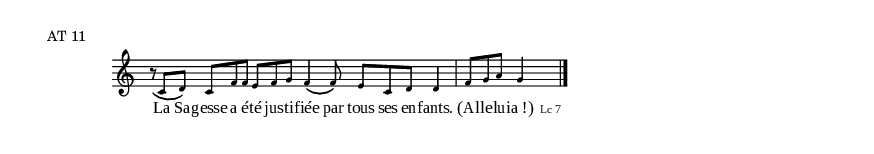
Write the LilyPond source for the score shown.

\version "2.10.0"
 \include "definitions.ly"
\markup {AT  11}


\relative c' { 
	\new Staff {
		\cadenzaOn
		
		\set Staff.instrumentName = \markup{ \center-align { } }
		\times 2/3 { r8_\( c[ d\)] } 
\times 2/3 { c[ f f] }
 
\times 2/3 { e[ f g] }
 
\times 2/3 { f4\(  f8\) }
 
\times 2/3 { e[ c d] }
 d4  
 \barre \times 2/3 {f8[ g a]} g4 
		
		
		\endBar
	}

	\addlyrics {
		La Sa -- gesse a é -- té jus -- ti -- fiée par tous ses en -- fants. "(Al" -- le -- lu -- "ia !)"
		\markup { \citation #"Lc 7" } }
	
	
}
